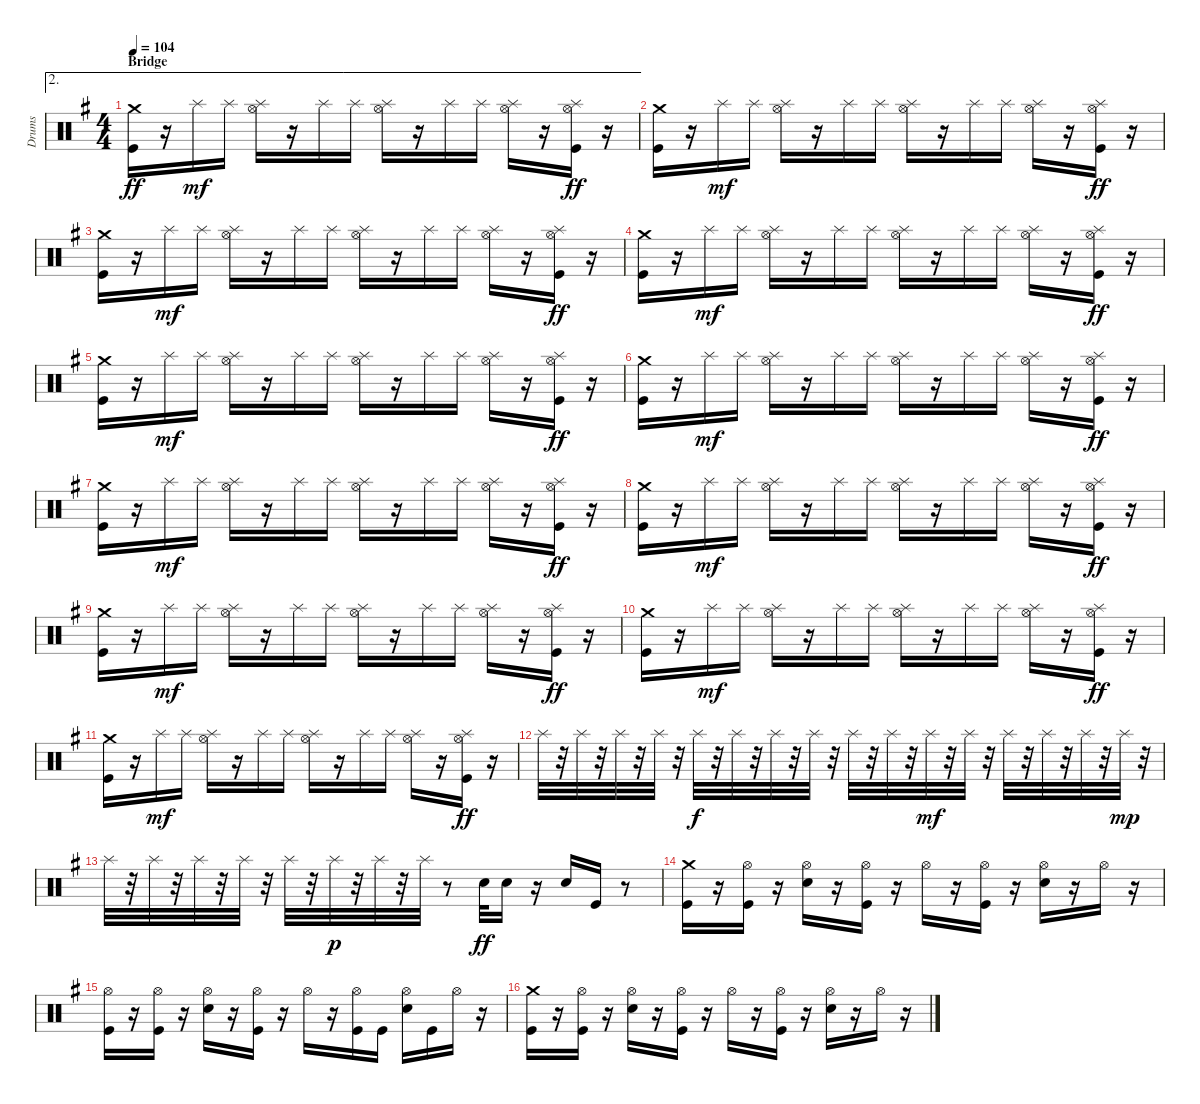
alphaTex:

\defaultSystemsLayout 4
\track ("Bill Ward" "Drums") {instrument percussion}
\staff {score}
\articulation defaults
\ae 2
\ts (4 4)
\section ("" "Bridge")
\tempo 104
\clef neutral
\scale
0.333333
\ks g
("Kick (hit)" "Crash medium (hit)").16{dy ff} r.16 "Splash (hit)".16{dy mf} "Splash (hit)".16 ("Hi-Hat (open)" "Splash (hit)").16 r.16 "Splash (hit)".16 "Splash (hit)".16 ("Hi-Hat (open)" "Splash (hit)").16 r.16 "Splash (hit)".16 "Splash (hit)".16 ("Hi-Hat (open)" "Splash (hit)").16 r.16 ("Kick (hit)" "Hi-Hat (open)" "Splash (hit)").16{dy ff} r.16 |
\scale
0.333333 ("Crash medium (hit)" "Kick (hit)").16 r.16 "Splash (hit)".16{dy mf} "Splash (hit)".16 ("Hi-Hat (open)" "Splash (hit)").16 r.16 "Splash (hit)".16 "Splash (hit)".16 ("Hi-Hat (open)" "Splash (hit)").16 r.16 "Splash (hit)".16 "Splash (hit)".16 ("Hi-Hat (open)" "Splash (hit)").16 r.16 ("Kick (hit)" "Hi-Hat (open)" "Splash (hit)").16{dy ff} r.16 |
\scale
0.333333 ("Crash medium (hit)" "Kick (hit)").16 r.16 "Splash (hit)".16{dy mf} "Splash (hit)".16 ("Hi-Hat (open)" "Splash (hit)").16 r.16 "Splash (hit)".16 "Splash (hit)".16 ("Hi-Hat (open)" "Splash (hit)").16 r.16 "Splash (hit)".16 "Splash (hit)".16 ("Hi-Hat (open)" "Splash (hit)").16 r.16 ("Kick (hit)" "Hi-Hat (open)" "Splash (hit)").16{dy ff} r.16 |
\scale
0.333333 ("Crash medium (hit)" "Kick (hit)").16 r.16 "Splash (hit)".16{dy mf} "Splash (hit)".16 ("Hi-Hat (open)" "Splash (hit)").16 r.16 "Splash (hit)".16 "Splash (hit)".16 ("Hi-Hat (open)" "Splash (hit)").16 r.16 "Splash (hit)".16 "Splash (hit)".16 ("Hi-Hat (open)" "Splash (hit)").16 r.16 ("Kick (hit)" "Hi-Hat (open)" "Splash (hit)").16{dy ff} r.16 |
\scale
0.333333 ("Crash medium (hit)" "Kick (hit)").16 r.16 "Splash (hit)".16{dy mf} "Splash (hit)".16 ("Hi-Hat (open)" "Splash (hit)").16 r.16 "Splash (hit)".16 "Splash (hit)".16 ("Hi-Hat (open)" "Splash (hit)").16 r.16 "Splash (hit)".16 "Splash (hit)".16 ("Hi-Hat (open)" "Splash (hit)").16 r.16 ("Kick (hit)" "Hi-Hat (open)" "Splash (hit)").16{dy ff} r.16 |
\scale
0.333333 ("Crash medium (hit)" "Kick (hit)").16 r.16 "Splash (hit)".16{dy mf} "Splash (hit)".16 ("Hi-Hat (open)" "Splash (hit)").16 r.16 "Splash (hit)".16 "Splash (hit)".16 ("Hi-Hat (open)" "Splash (hit)").16 r.16 "Splash (hit)".16 "Splash (hit)".16 ("Hi-Hat (open)" "Splash (hit)").16 r.16 ("Kick (hit)" "Hi-Hat (open)" "Splash (hit)").16{dy ff} r.16 |
\scale
0.333333 ("Crash medium (hit)" "Kick (hit)").16 r.16 "Splash (hit)".16{dy mf} "Splash (hit)".16 ("Hi-Hat (open)" "Splash (hit)").16 r.16 "Splash (hit)".16 "Splash (hit)".16 ("Hi-Hat (open)" "Splash (hit)").16 r.16 "Splash (hit)".16 "Splash (hit)".16 ("Hi-Hat (open)" "Splash (hit)").16 r.16 ("Kick (hit)" "Hi-Hat (open)" "Splash (hit)").16{dy ff} r.16 |
\scale
0.333333 ("Crash medium (hit)" "Kick (hit)").16 r.16 "Splash (hit)".16{dy mf} "Splash (hit)".16 ("Hi-Hat (open)" "Splash (hit)").16 r.16 "Splash (hit)".16 "Splash (hit)".16 ("Hi-Hat (open)" "Splash (hit)").16 r.16 "Splash (hit)".16 "Splash (hit)".16 ("Hi-Hat (open)" "Splash (hit)").16 r.16 ("Kick (hit)" "Hi-Hat (open)" "Splash (hit)").16{dy ff} r.16 |
\scale
0.333333 ("Crash medium (hit)" "Kick (hit)").16 r.16 "Splash (hit)".16{dy mf} "Splash (hit)".16 ("Hi-Hat (open)" "Splash (hit)").16 r.16 "Splash (hit)".16 "Splash (hit)".16 ("Hi-Hat (open)" "Splash (hit)").16 r.16 "Splash (hit)".16 "Splash (hit)".16 ("Hi-Hat (open)" "Splash (hit)").16 r.16 ("Kick (hit)" "Hi-Hat (open)" "Splash (hit)").16{dy ff} r.16 |
\scale
0.333333 ("Crash medium (hit)" "Kick (hit)").16 r.16 "Splash (hit)".16{dy mf} "Splash (hit)".16 ("Hi-Hat (open)" "Splash (hit)").16 r.16 "Splash (hit)".16 "Splash (hit)".16 ("Hi-Hat (open)" "Splash (hit)").16 r.16 "Splash (hit)".16 "Splash (hit)".16 ("Hi-Hat (open)" "Splash (hit)").16 r.16 ("Kick (hit)" "Hi-Hat (open)" "Splash (hit)").16{dy ff} r.16 |
\scale
0.333333 ("Crash medium (hit)" "Kick (hit)").16 r.16 "Splash (hit)".16{dy mf} "Splash (hit)".16 ("Hi-Hat (open)" "Splash (hit)").16 r.16 "Splash (hit)".16 "Splash (hit)".16 ("Hi-Hat (open)" "Splash (hit)").16 r.16 "Splash (hit)".16 "Splash (hit)".16 ("Hi-Hat (open)" "Splash (hit)").16 r.16 ("Kick (hit)" "Hi-Hat (open)" "Splash (hit)").16{dy ff} r.16 |
\scale
0.333333 "Splash (hit)".32 r.32 "Splash (hit)".32 r.32 "Splash (hit)".32 r.32 "Splash (hit)".32 r.32 "Splash (hit)".32{dy f} r.32 "Splash (hit)".32 r.32 "Splash (hit)".32 r.32 "Splash (hit)".32 r.32 "Splash (hit)".32 r.32 "Splash (hit)".32 r.32 "Splash (hit)".32{dy mf} r.32 "Splash (hit)".32 r.32 "Splash (hit)".32 r.32 "Splash (hit)".32 r.32 "Splash (hit)".32 r.32 "Splash (hit)".32{dy mp} r.32 |
\scale
0.333333 "Splash (hit)".32 r.32 "Splash (hit)".32 r.32 "Splash (hit)".32 r.32 "Splash (hit)".32 r.32 "Splash (hit)".32 r.32 "Splash (hit)".32{dy p} r.32 "Splash (hit)".32 r.32 "Splash (hit)".32 r.8 "Snare (hit) 2".32{dy ff} "Snare (hit) 2".16 r.16 "Snare (hit) 2".16 "Kick (hit)".16 r.8 |
\scale
0.333333 ("Crash medium (hit)" "Kick (hit)").16 r.16 ("Kick (hit)" "Hi-Hat (open)").16 r.16 ("Snare (hit) 2" "Hi-Hat (open)").16 r.16 ("Kick (hit)" "Hi-Hat (open)").16 r.16 "Hi-Hat (open)".16 r.16 ("Kick (hit)" "Hi-Hat (open)").16 r.16 ("Hi-Hat (open)" "Snare (hit) 2").16 r.16 "Hi-Hat (open)".16 r.16 |
\scale
0.333333 ("Kick (hit)" "Hi-Hat (open)").16 r.16 ("Kick (hit)" "Hi-Hat (open)").16 r.16 ("Snare (hit) 2" "Hi-Hat (open)").16 r.16 ("Kick (hit)" "Hi-Hat (open)").16 r.16 "Hi-Hat (open)".16 r.16 ("Kick (hit)" "Hi-Hat (open)").16 "Kick (hit)".16 ("Hi-Hat (open)" "Snare (hit) 2").16 "Kick (hit)".16 "Hi-Hat (open)".16 r.16 |
\scale
0.333333 ("Kick (hit)" "Crash medium (hit)").16 r.16 ("Kick (hit)" "Hi-Hat (open)").16 r.16 ("Snare (hit) 2" "Hi-Hat (open)").16 r.16 ("Kick (hit)" "Hi-Hat (open)").16 r.16 "Hi-Hat (open)".16 r.16 ("Kick (hit)" "Hi-Hat (open)").16 r.16 ("Hi-Hat (open)" "Snare (hit) 2").16 r.16 "Hi-Hat (open)".16 r.16
